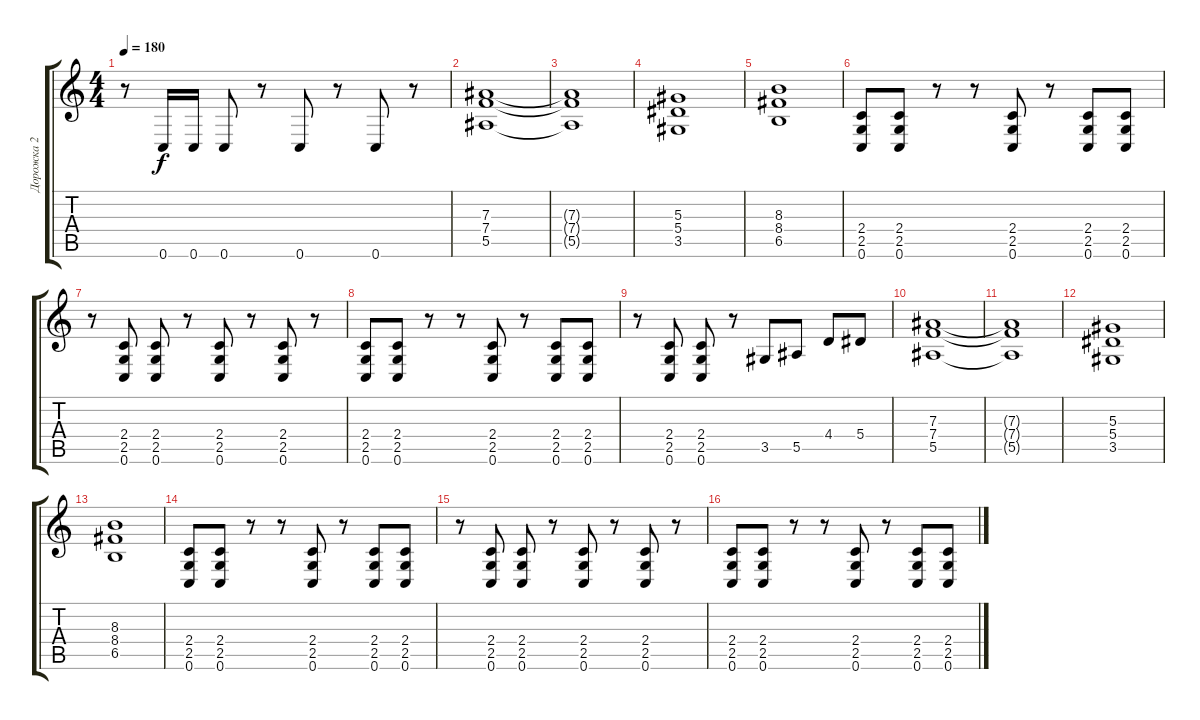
\track ("Дорожка 2" "Дорожка 2") {instrument distortionguitar}
\staff {score tabs}
\tuning (C4 G3 Eb3 Bb2 F2 C2) {hide}
\ts (4 4)
\tempo 180
\clef g2
\ks c
r.8{dy f} 0.6.16 0.6.16 0.6.8 r.8 0.6.8 r.8 0.6.8 r.8 |
(7.3 7.4 5.5).1 |
(7.3{t} 7.4{t} 5.5{t}).1 |
(5.3 5.4 3.5).1 |
(8.3 8.4 6.5).1 |
(2.4 2.5 0.6).8 (2.4 2.5 0.6).8 r.8 r.8 (2.4 2.5 0.6).8 r.8 (2.4 2.5 0.6).8 (2.4 2.5 0.6).8 |
r.8 (2.4 2.5 0.6).8 (2.4 2.5 0.6).8 r.8 (2.4 2.5 0.6).8 r.8 (2.4 2.5 0.6).8 r.8 |
(2.4 2.5 0.6).8 (2.4 2.5 0.6).8 r.8 r.8 (2.4 2.5 0.6).8 r.8 (2.4 2.5 0.6).8 (2.4 2.5 0.6).8 |
r.8 (2.4 2.5 0.6).8 (2.4 2.5 0.6).8 r.8 3.5.8 5.5.8 4.4.8 5.4.8 |
(7.3 7.4 5.5).1 |
(7.3{t} 7.4{t} 5.5{t}).1 |
(5.3 5.4 3.5).1 |
(8.3 8.4 6.5).1 |
(2.4 2.5 0.6).8 (2.4 2.5 0.6).8 r.8 r.8 (2.4 2.5 0.6).8 r.8 (2.4 2.5 0.6).8 (2.4 2.5 0.6).8 |
r.8 (2.4 2.5 0.6).8 (2.4 2.5 0.6).8 r.8 (2.4 2.5 0.6).8 r.8 (2.4 2.5 0.6).8 r.8 |
(2.4 2.5 0.6).8 (2.4 2.5 0.6).8 r.8 r.8 (2.4 2.5 0.6).8 r.8 (2.4 2.5 0.6).8 (2.4 2.5 0.6).8
